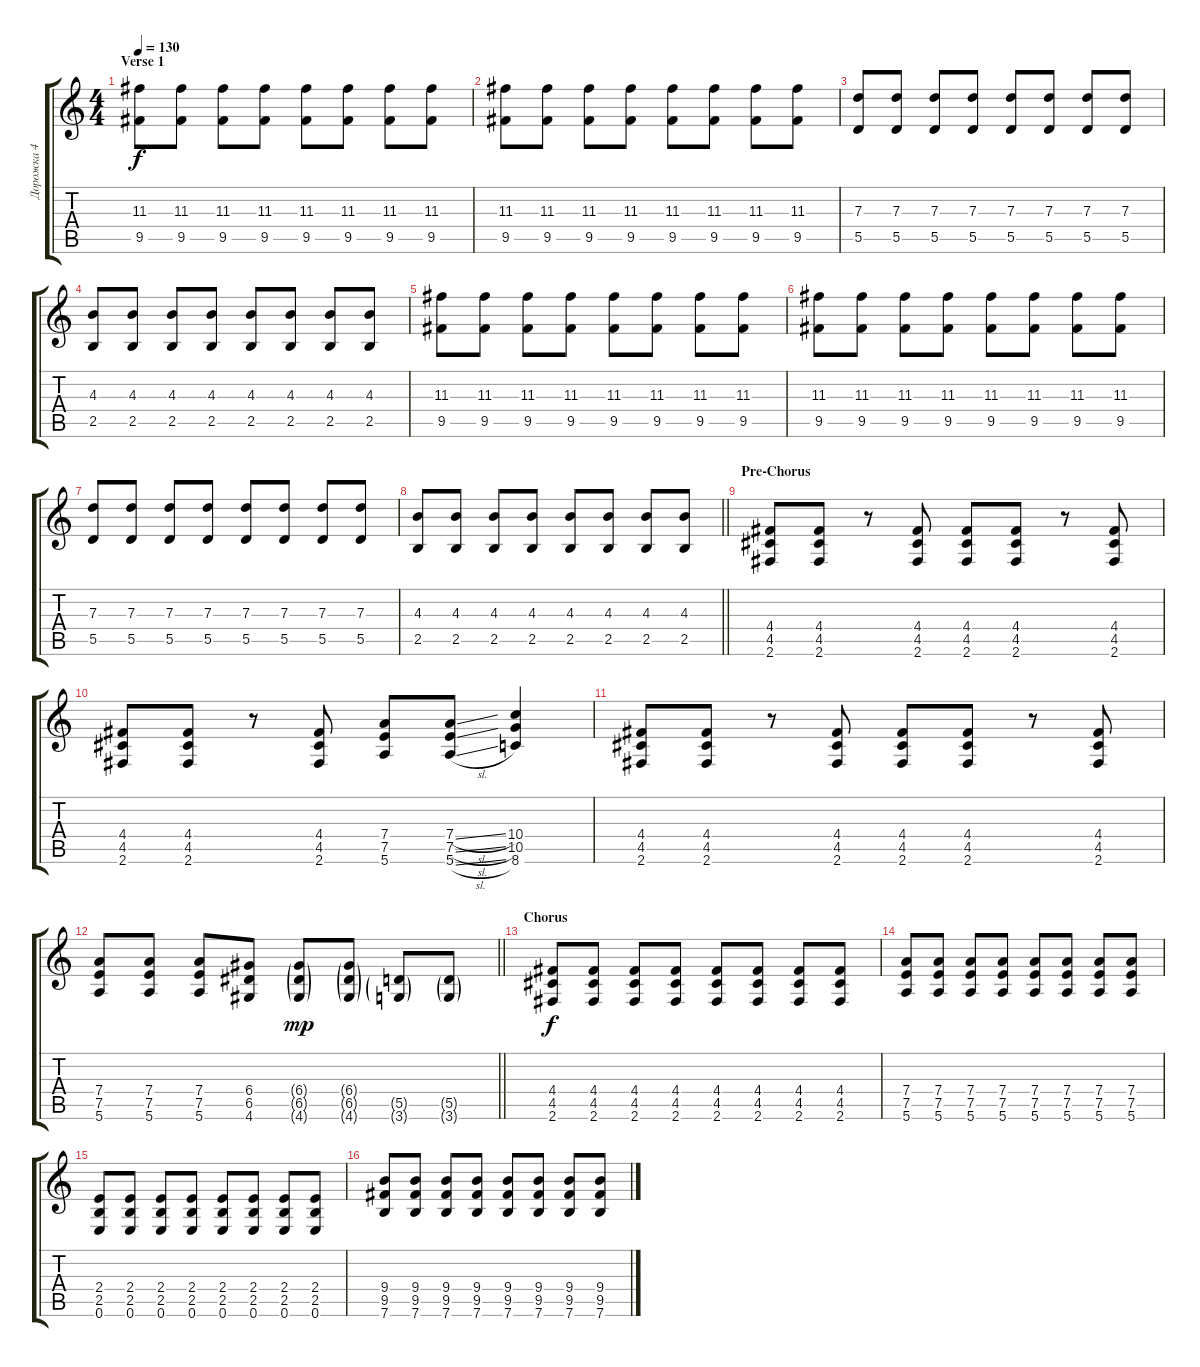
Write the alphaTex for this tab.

\track ("Дорожка 4" "Дорожка 4") {instrument distortionguitar}
\staff {score tabs}
\tuning (E4 B3 G3 D3 A2 E2) {hide}
\ts (4 4)
\section ("" "Verse 1")
\tempo 130
\clef g2
\ks c
(11.3 9.5).8{dy f volume 8} (11.3 9.5).8 (11.3 9.5).8 (11.3 9.5).8 (11.3 9.5).8 (11.3 9.5).8 (11.3 9.5).8 (11.3 9.5).8 |
(11.3 9.5).8 (11.3 9.5).8 (11.3 9.5).8 (11.3 9.5).8 (11.3 9.5).8 (11.3 9.5).8 (11.3 9.5).8 (11.3 9.5).8 |
(7.3 5.5).8 (7.3 5.5).8 (7.3 5.5).8 (7.3 5.5).8 (7.3 5.5).8 (7.3 5.5).8 (7.3 5.5).8 (7.3 5.5).8 |
(4.3 2.5).8 (4.3 2.5).8 (4.3 2.5).8 (4.3 2.5).8 (4.3 2.5).8 (4.3 2.5).8 (4.3 2.5).8 (4.3 2.5).8 |
(11.3 9.5).8 (11.3 9.5).8 (11.3 9.5).8 (11.3 9.5).8 (11.3 9.5).8 (11.3 9.5).8 (11.3 9.5).8 (11.3 9.5).8 |
(11.3 9.5).8 (11.3 9.5).8 (11.3 9.5).8 (11.3 9.5).8 (11.3 9.5).8 (11.3 9.5).8 (11.3 9.5).8 (11.3 9.5).8 |
(7.3 5.5).8 (7.3 5.5).8 (7.3 5.5).8 (7.3 5.5).8 (7.3 5.5).8 (7.3 5.5).8 (7.3 5.5).8 (7.3 5.5).8 |
\barLineRight lightlight
(4.3 2.5).8 (4.3 2.5).8 (4.3 2.5).8 (4.3 2.5).8 (4.3 2.5).8 (4.3 2.5).8 (4.3 2.5).8 (4.3 2.5).8 |
\section ("" "Pre-Chorus")
(4.4 4.5 2.6).8{volume 13} (4.4 4.5 2.6).8 r.8 (4.4 4.5 2.6).8 (4.4 4.5 2.6).8 (4.4 4.5 2.6).8 r.8 (4.4 4.5 2.6).8 |
(4.4 4.5 2.6).8 (4.4 4.5 2.6).8 r.8 (4.4 4.5 2.6).8 (7.4 7.5 5.6).8 (7.4{sl} 7.5{sl} 5.6{sl}).8 (10.4 10.5 8.6).4 |
(4.4 4.5 2.6).8 (4.4 4.5 2.6).8 r.8 (4.4 4.5 2.6).8 (4.4 4.5 2.6).8 (4.4 4.5 2.6).8 r.8 (4.4 4.5 2.6).8 |
\barLineRight lightlight
(7.4 7.5 5.6).8 (7.4 7.5 5.6).8 (7.4 7.5 5.6).8 (6.4 6.5 4.6).8 (6.4{g} 6.5{g} 4.6{g}).8{dy mp} (6.4{g} 6.5{g} 4.6{g}).8 (5.5{g} 3.6{g}).8 (5.5{g} 3.6{g}).8 |
\section ("" "Chorus")
(4.4 4.5 2.6).8{dy f} (4.4 4.5 2.6).8 (4.4 4.5 2.6).8 (4.4 4.5 2.6).8 (4.4 4.5 2.6).8 (4.4 4.5 2.6).8 (4.4 4.5 2.6).8 (4.4 4.5 2.6).8 |
(7.4 7.5 5.6).8 (7.4 7.5 5.6).8 (7.4 7.5 5.6).8 (7.4 7.5 5.6).8 (7.4 7.5 5.6).8 (7.4 7.5 5.6).8 (7.4 7.5 5.6).8 (7.4 7.5 5.6).8 |
(2.4 2.5 0.6).8 (2.4 2.5 0.6).8 (2.4 2.5 0.6).8 (2.4 2.5 0.6).8 (2.4 2.5 0.6).8 (2.4 2.5 0.6).8 (2.4 2.5 0.6).8 (2.4 2.5 0.6).8 |
(9.4 9.5 7.6).8 (9.4 9.5 7.6).8 (9.4 9.5 7.6).8 (9.4 9.5 7.6).8 (9.4 9.5 7.6).8 (9.4 9.5 7.6).8 (9.4 9.5 7.6).8 (9.4 9.5 7.6).8
